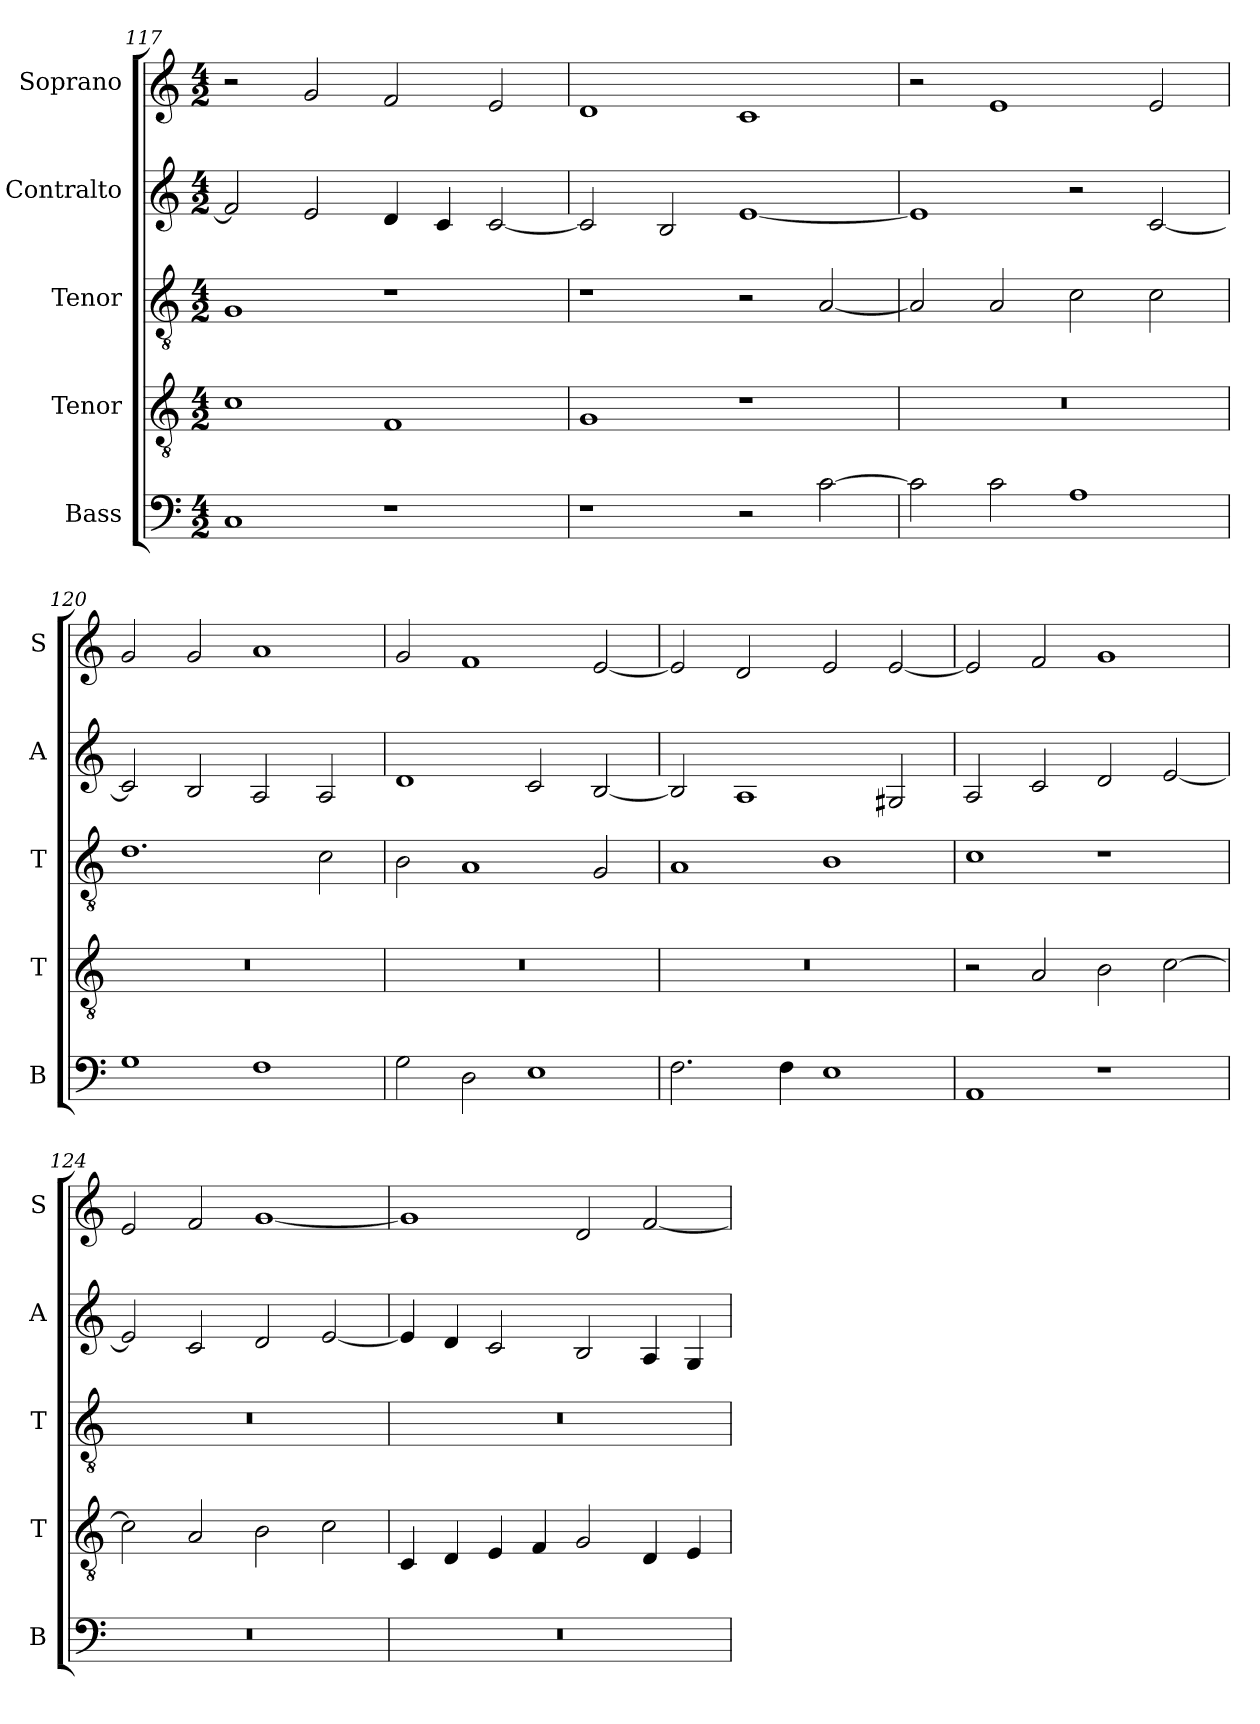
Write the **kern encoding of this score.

**kern	**kern	**kern	**kern	**kern
*part5	*part4	*part3	*part2	*part1
*staff5	*staff4	*staff3	*staff2	*staff1
*I"Bass	*I"Tenor	*I"Tenor	*I"Contralto	*I"Soprano
*I'B	*I'T	*I'T	*I'A	*I'S
*clefF4	*clefGv2	*clefGv2	*clefG2	*clefG2
*k[]	*k[]	*k[]	*k[]	*k[]
*E:phr	*E:phr	*E:phr	*E:phr	*E:phr
*M4/2	*M4/2	*M4/2	*M4/2	*M4/2
=117	=117	=117	=117	=117
1C	1c	1G	2f]	2r
.	.	.	2e	2g
1r	1F	1r	4d	2f
.	.	.	4c	.
.	.	.	[2c	2e
=118	=118	=118	=118	=118
1r	1G	1r	2c]	1d
.	.	.	2B	.
2r	1r	2r	[1e	1c
[2c	.	[2A	.	.
=119	=119	=119	=119	=119
2c]	0r	2A]	1e]	2r
2c	.	2A	.	1e
1A	.	2c	2r	.
.	.	2c	[2c	2e
=120	=120	=120	=120	=120
1G	0r	1.d	2c]	2g
.	.	.	2B	2g
1F	.	.	2A	1a
.	.	2c	2A	.
=121	=121	=121	=121	=121
2G	0r	2B	1d	2g
2D	.	1A	.	1f
1E	.	.	2c	.
.	.	2G	[2B	[2e
=122	=122	=122	=122	=122
2.F	0r	1A	2B]	2e]
.	.	.	1A	2d
4F	.	.	.	.
1E	.	1B	.	2e
.	.	.	2G#X	[2e
=123	=123	=123	=123	=123
1AA	2r	1c	2A	2e]
.	2A	.	2c	2f
1r	2B	1r	2d	1g
.	[2c	.	[2e	.
=124	=124	=124	=124	=124
0r	2c]	0r	2e]	2e
.	2A	.	2c	2f
.	2B	.	2d	[1g
.	2c	.	[2e	.
=125	=125	=125	=125	=125
0r	4C	0r	4e]	1g]
.	4D	.	4d	.
.	4E	.	2c	.
.	4F	.	.	.
.	2G	.	2B	2d
.	4D	.	4A	[2f
.	4E	.	4G	.
=	=	=	=	=
*-	*-	*-	*-	*-
